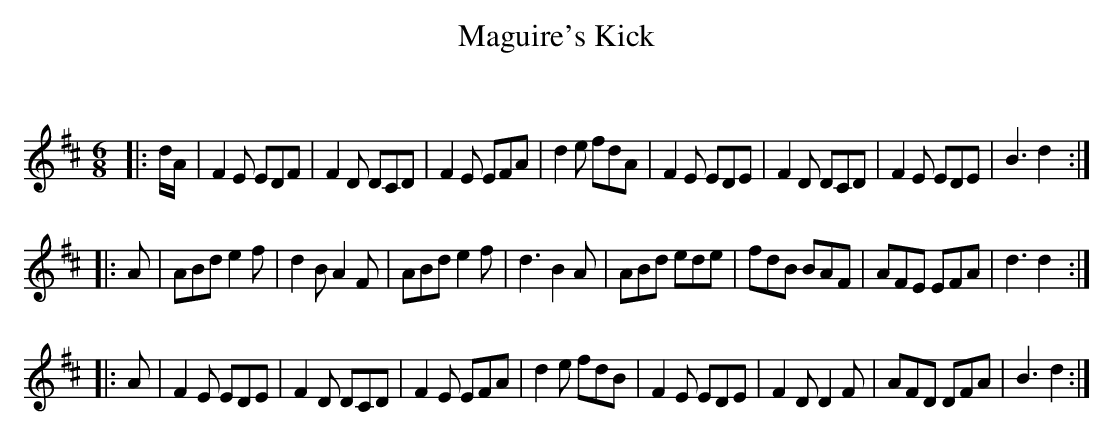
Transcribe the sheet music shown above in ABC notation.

X:1
T: Maguire's Kick
C:
Q:180
K:D
M:6/8
L:1/16
|:dA|F4E2 E2D2F2|F4D2 D2C2D2|F4E2 E2F2A2|d4e2 f2d2A2|F4E2 E2D2E2|F4D2 D2C2D2|F4E2 E2D2E2|B6d4:|
|:A2|A2B2d2 e4f2|d4B2 A4F2|A2B2d2 e4f2|d6B4A2|A2B2d2 e2d2e2|f2d2B2 B2A2F2|A2F2E2 E2F2A2|d6d4:|
|:A2|F4E2 E2D2E2|F4D2 D2C2D2|F4E2 E2F2A2|d4e2 f2d2B2|F4E2 E2D2E2|F4D2 D4F2|A2F2D2 D2F2A2|B6d4:|
